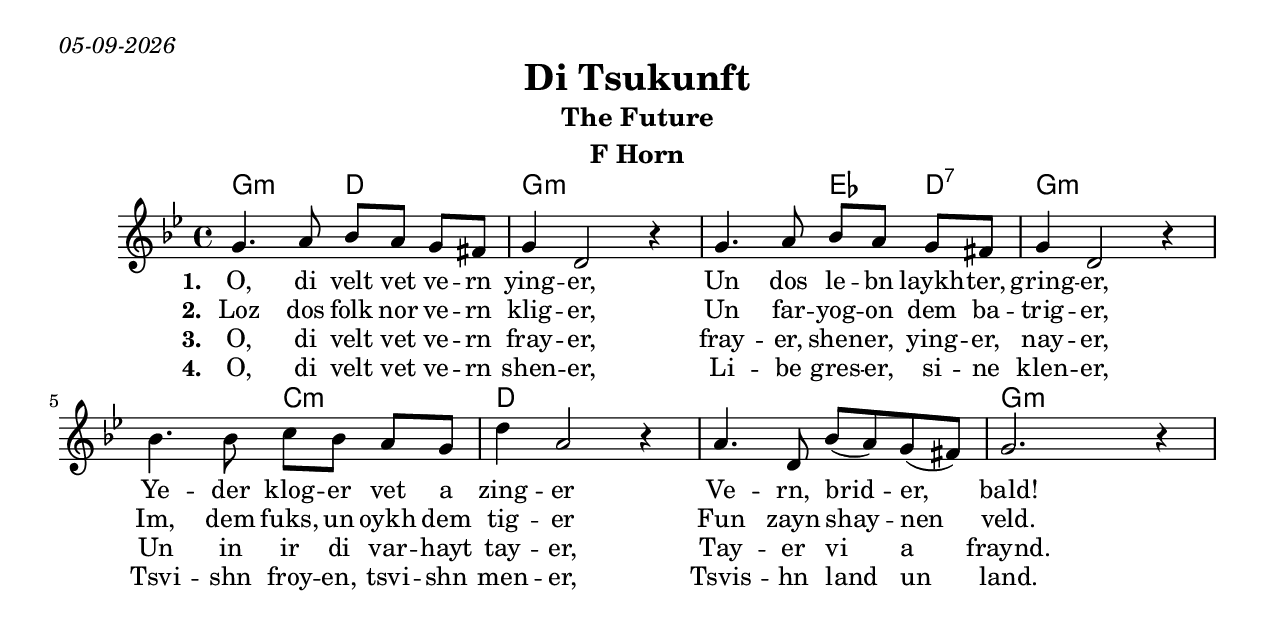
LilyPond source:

\version "2.18.0"
\include "english.ly"
\pointAndClickOff
\paper{
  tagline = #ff
  print-all-headers = ##t
  #(set-paper-size "letter")
}
date = #(strftime "%d-%m-%Y" (localtime (current-time)))

\markup{ \italic{ \date }  }

%\markup{ Got something to say? }

global = {
  \clef treble
  \key a \minor
  \time 4/4
  \set Score.markFormatter = #format-mark-box-alphabet
}

%#################################### Melody ########################
%melody =  \transpose c d \relative c' {  %transpose for clarinet
melody = \relative c'' {
  \global
  a4.b8 c b a [gs]
  a4 e2 r4
  a4.b8 c b a [gs]
  a4 e2 r4

  c'4. c8 d c b [a]
  e'4 b2 r4
  b4. e,8 c'(b) a(gs)
  a2. r4|


}
%################################# Lyrics #####################
\addlyrics{ \set stanza = #"1. "
  O, di velt vet ve -- rn ying -- er,
  Un dos le -- bn laykh -- ter, gring -- er,
  Ye -- der klog -- er vet a zing -- er
  Ve -- rn, brid -- er, bald!
}
\addlyrics { \set stanza = #"2. "
   Loz dos folk nor ve -- rn klig -- er,
   Un far -- yog  -- on dem ba -- trig -- er,
   Im, dem fuks, un oykh dem tig -- er
   Fun zayn shay -- nen veld.
  }
\addlyrics {
  \set stanza = #"3. "
  O, di velt vet ve -- rn fray -- er,
  fray -- er, shen -- er, ying -- er, nay -- er,
  Un in ir di var -- hayt tay -- er,
  Tay -- er vi a fraynd.
}

\addlyrics {
  \set stanza = #"4. "
  O, di velt vet ve -- rn shen -- er,
  Li -- be gres -- er, si -- ne klen -- er,
  Tsvi -- shn froy -- en, tsvi -- shn men -- er,
  Tsvis -- hn land un land.
}
%################################# Chords #######################
harmonies = \chordmode {
  a2:m e2
  a2*3:m f4 e4:7
  a2*3:m d2:m
  e2*4
  a2:m
}

\score {
  \transpose a g
  <<
    \new ChordNames {
      \set chordChanges = ##f
      \harmonies
    }
    \new Staff   \melody
  >>
  \header{
    title= "Di Tsukunft"
    subtitle="The Future"
    composer= ""
    instrument = "F Horn"
    arranger= ""
  }
  \layout{indent = 1.0\cm}
  \midi {
    \tempo 4 = 120

    % \midi { }
  }
}
%{
% more verses:
\markup{}
\markup {
  \fill-line {
    \hspace #0.1 % distance from left margin
    \column {
      \line { "1."
	\column {
	  ""
	}
      }
      \hspace #0.2 % vertical distance between verses
      \line { "2."
	\column {
	 ""
	}
      }
    }
    \hspace #0.1  % horiz. distance between columns
    \column {
      \line { "3."
	\column {
	  ""
	}
      }
      \hspace #0.2 % distance between verses
      \line { "4."
	\column {
	 ""
	}
      }
    }
    \hspace #0.1 % distance to right margin
  }
}

%}
%{
Yiddish lyrics
O, di velt vet vern yinger,
Un dos lebn laykhter, gringer,
Yeder kloger vet a zinger
Vern, brider, bald!
Loz dos folk nor vern kliger,
Un faryogn dem batriger,
Im, dem fuks, un oykh dem tiger
Fun zayn sheynem vald.

O, di velt vet vern shener,
Libe greser, sine klener,
Tsvishn froyen, tsvishn mener,
Tsvishn land un land.
O, di velt vet vern frayer,
Frayer, shener, yinger, nayer,
Un in ir di varhayt tayer,
Tayer vi a fraynd.

O, di velt vet vern dreyster
Un es vet nit zayn a mayster,
Nit di kroyn un nit di tayster,
Nit dem zelners shverd.
Alzo mutik in di reyen,
In di reyen, tsu bafrayen,
Tsu bafrayen un banayen
Undzer alte velt.

English translation
O, the world will become younger
And life lighter, easier,
Every complainer will
Become a singer soon, brothers!
Let the people become wiser
And chase away the traitor,
The fox, and also the tiger
From their beautiful forest.

O, the world will become more beautiful.
Love will grow, hate less,
Between women and men,
Between nation and nation.
O, the world will become freer.
Freer, more beautiful, younger, newer,
And truth will be precious,
Valued as a friend.

O, the world will become bolder
And there will be no master,
No crown and no purse,
No soldier’s sword.
So have courage in the ranks,
In the ranks, to liberate
To liberate and renew
Our old world.

%}